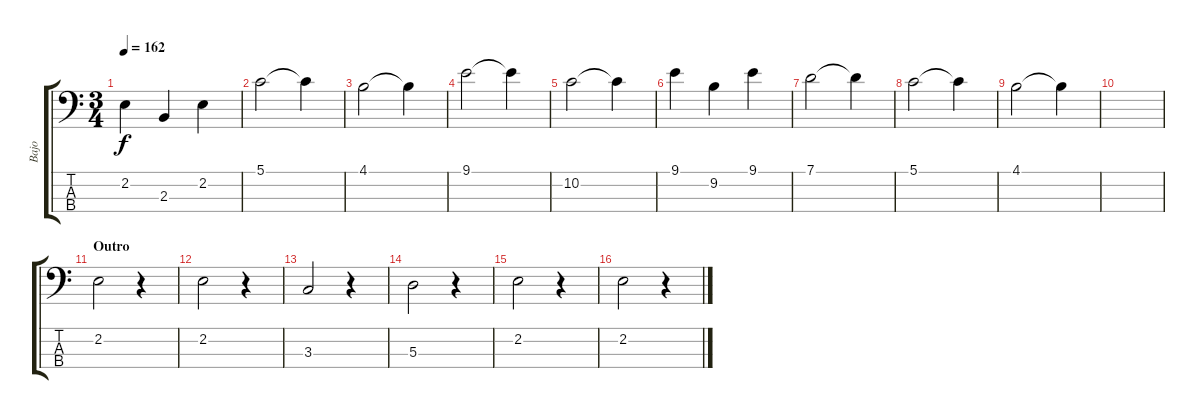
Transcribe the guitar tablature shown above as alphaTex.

\track ("Bajo" "Bajo") {instrument electricbassfinger}
\staff {score tabs}
\tuning (G2 D2 A1 E1) {hide}
\ts (3 4)
\tempo 162
\clef f4
\ks c
2.2.4{dy f} 2.3.4 2.2.4 |
5.1.2 5.1{t}.4 |
4.1.2 4.1{t}.4 |
9.1.2 9.1{t}.4 |
10.2.2 10.2{t}.4 |
9.1.4 9.2.4 9.1.4 |
7.1.2 7.1{t}.4 |
5.1.2 5.1{t}.4 |
4.1.2 4.1{t}.4 |
|
\section ("" "Outro")
2.2.2 r.4 |
2.2.2 r.4 |
3.3.2 r.4 |
5.3.2 r.4 |
2.2.2 r.4 |
2.2.2 r.4
